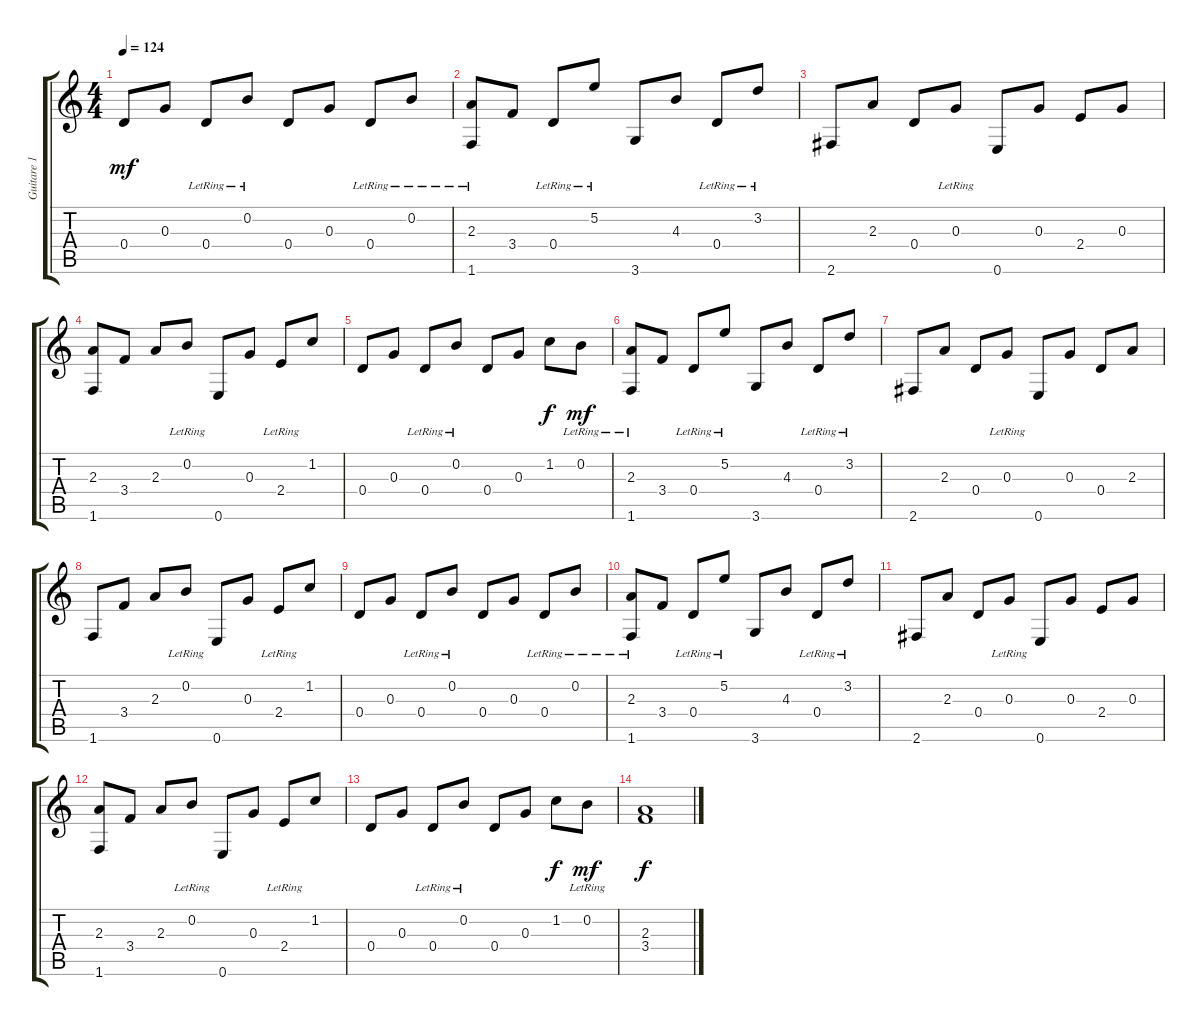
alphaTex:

\track ("Guitare 1" "Guitare 1") {instrument acousticguitarsteel}
\staff {score tabs}
\tuning (E4 B3 G3 D3 A2 E2) {hide}
\ts (4 4)
\tempo 124
\clef g2
\ks c
0.4.8{dy mf} 0.3.8 0.4{lr}.8 0.2{lr}.8 0.4.8 0.3.8 0.4{lr}.8 0.2{lr}.8 |
(2.3{lr} 1.6).8 3.4.8 0.4{lr}.8 5.2{lr}.8 3.6.8 4.3.8 0.4{lr}.8 3.2{lr}.8 |
2.6.8 2.3.8 0.4.8 0.3{lr}.8 0.6.8 0.3.8 2.4.8 0.3.8 |
(2.3 1.6).8 3.4.8 2.3.8 0.2{lr}.8 0.6.8 0.3.8 2.4{lr}.8 1.2.8 |
0.4.8 0.3.8 0.4{lr}.8 0.2{lr}.8 0.4.8 0.3.8 1.2.8{dy f} 0.2{lr}.8{dy mf} |
(2.3{lr} 1.6).8 3.4.8 0.4{lr}.8 5.2{lr}.8 3.6.8 4.3.8 0.4{lr}.8 3.2{lr}.8 |
2.6.8 2.3.8 0.4.8 0.3{lr}.8 0.6.8 0.3.8 0.4.8 2.3.8 |
1.6.8 3.4.8 2.3.8 0.2{lr}.8 0.6.8 0.3.8 2.4{lr}.8 1.2.8 |
0.4.8 0.3.8 0.4{lr}.8 0.2{lr}.8 0.4.8 0.3.8 0.4{lr}.8 0.2{lr}.8 |
(2.3{lr} 1.6).8 3.4.8 0.4{lr}.8 5.2{lr}.8 3.6.8 4.3.8 0.4{lr}.8 3.2{lr}.8 |
2.6.8 2.3.8 0.4.8 0.3{lr}.8 0.6.8 0.3.8 2.4.8 0.3.8 |
(2.3 1.6).8 3.4.8 2.3.8 0.2{lr}.8 0.6.8 0.3.8 2.4{lr}.8 1.2.8 |
0.4.8 0.3.8 0.4{lr}.8 0.2{lr}.8 0.4.8 0.3.8 1.2.8{dy f} 0.2{lr}.8{dy mf} |
(2.3 3.4).1{dy f}
